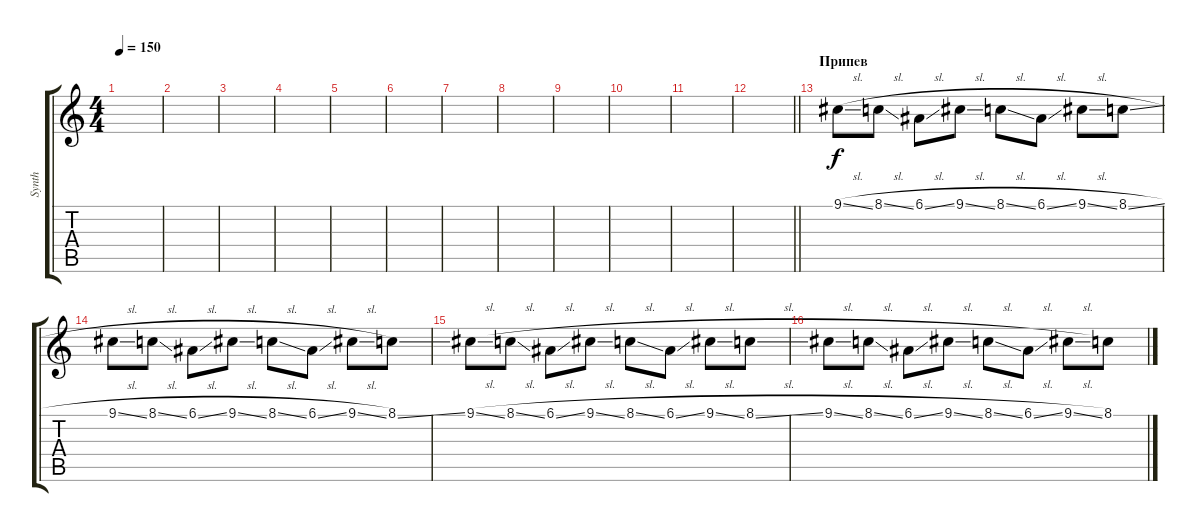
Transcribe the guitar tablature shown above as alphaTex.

\track ("Synth" "Synth") {instrument lead1square}
\staff {score tabs}
\tuning (E4 B3 G3 D3 A2 E2) {hide}
\ts (4 4)
\tempo 150
\clef g2
\ks c
|
|
|
|
|
|
|
|
|
|
|
\barLineRight lightlight
|
\section ("" "Припев")
9.1{sl}.8 8.1{sl}.8 6.1{sl}.8 9.1{sl}.8 8.1{sl}.8 6.1{sl}.8 9.1{sl}.8 8.1{sl}.8 |
9.1{sl}.8 8.1{sl}.8 6.1{sl}.8 9.1{sl}.8 8.1{sl}.8 6.1{sl}.8 9.1{sl}.8 8.1{ss}.8 |
9.1{sl}.8 8.1{sl}.8 6.1{sl}.8 9.1{sl}.8 8.1{sl}.8 6.1{sl}.8 9.1{sl}.8 8.1{sl}.8 |
9.1{sl}.8 8.1{sl}.8 6.1{sl}.8 9.1{sl}.8 8.1{sl}.8 6.1{sl}.8 9.1{sl}.8 8.1{sl}.8
